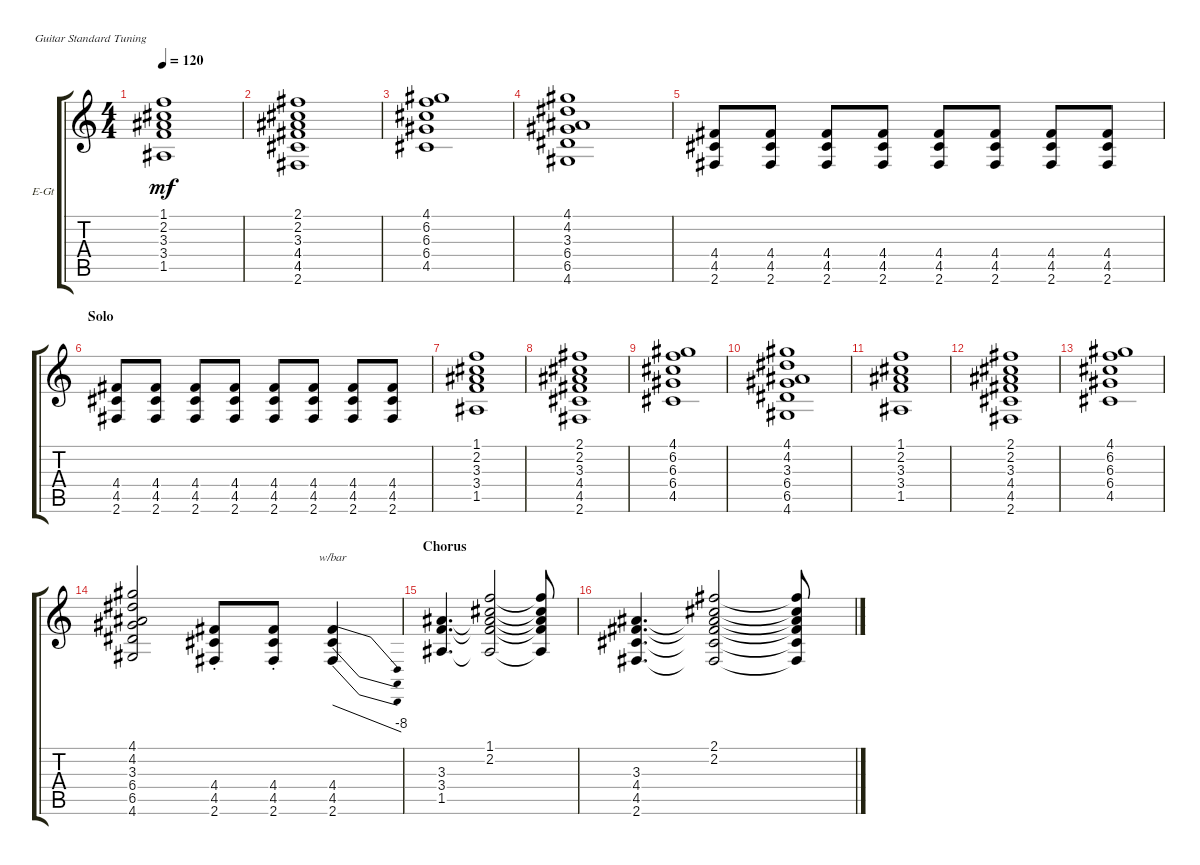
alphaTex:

\defaultSystemsLayout 4
\bracketExtendMode groupsimilarinstruments
\firstSystemTrackNameOrientation horizontal
\otherSystemsTrackNameOrientation horizontal
\track ("Electric Guitar" "E-Gt") {instrument distortionguitar}
\staff {score tabs}
\tuning (E4 B3 G3 D3 A2 E2)
\ts (4 4)
\tempo 120
\clef g2
\ks c
(1.5 3.4 3.3 2.2 1.1).1{dy mf} |
(2.6 4.5 4.4 3.3 2.2 2.1).1 |
(4.5 6.4 6.3 6.2 4.1).1 |
(4.6 6.5 6.4 3.3 4.2 4.1).1 |
(4.5 2.6 4.4).8 (2.6 4.5 4.4).8 (4.4 4.5 2.6).8 (2.6 4.5 4.4).8 (2.6 4.5 4.4).8 (4.4 4.5 2.6).8 (2.6 4.5 4.4).8 (4.4 4.5 2.6).8 |
\section ("" "Solo")
(4.5 2.6 4.4).8 (2.6 4.5 4.4).8 (4.4 4.5 2.6).8 (2.6 4.5 4.4).8 (2.6 4.5 4.4).8 (4.4 4.5 2.6).8 (2.6 4.5 4.4).8 (4.4 4.5 2.6).8 |
(1.5 3.4 3.3 2.2 1.1).1 |
(2.6 4.5 4.4 3.3 2.2 2.1).1 |
(4.5 6.4 6.3 6.2 4.1).1 |
(4.6 6.5 6.4 3.3 4.2 4.1).1 |
(1.5 3.4 3.3 2.2 1.1).1 |
(2.6 4.5 4.4 3.3 2.2 2.1).1 |
(4.5 6.4 6.3 6.2 4.1).1 |
(4.6 6.5 6.4 3.3 4.2 4.1).2 (2.6{st} 4.5{st} 4.4{st}).8 (2.6{st} 4.5{st} 4.4{st}).8 (4.4 4.5 2.6).4{tbe (dive default 0 0 59.4 -32)} |
\section ("" "Chorus")
(1.5 3.4 3.3).4{d} (2.2 1.1 3.3{t} 3.4{t} 1.5{t}).2 (2.2{t} 1.1{t} 3.3{t} 3.4{t} 1.5{t}).8 |
(2.6 4.5 4.4 3.3).4{d} (2.1 2.2 3.3{t} 4.4{t} 4.5{t} 2.6{t}).2 (2.1{t} 2.2{t} 3.3{t} 4.4{t} 4.5{t} 2.6{t}).8
